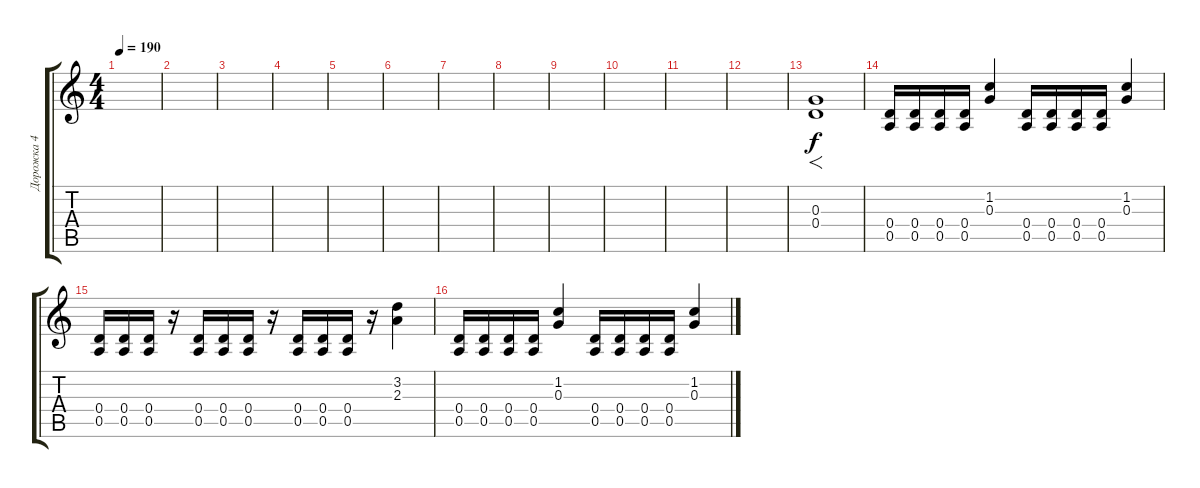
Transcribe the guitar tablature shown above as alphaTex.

\track ("Дорожка 4" "Дорожка 4") {instrument distortionguitar}
\staff {score tabs}
\tuning (E4 B3 G3 D3 A2 E2) {hide}
\ts (4 4)
\tempo 190
\clef g2
\ks c
|
|
|
|
|
|
|
|
|
|
|
|
(0.3 0.4).1{f} |
(0.4 0.5).16 (0.4 0.5).16 (0.4 0.5).16 (0.4 0.5).16 (1.2 0.3).4 (0.4 0.5).16 (0.4 0.5).16 (0.4 0.5).16 (0.4 0.5).16 (1.2 0.3).4 |
(0.4 0.5).16 (0.4 0.5).16 (0.4 0.5).16 r.16 (0.4 0.5).16 (0.4 0.5).16 (0.4 0.5).16 r.16 (0.4 0.5).16 (0.4 0.5).16 (0.4 0.5).16 r.16 (3.2 2.3).4 |
(0.4 0.5).16 (0.4 0.5).16 (0.4 0.5).16 (0.4 0.5).16 (1.2 0.3).4 (0.4 0.5).16 (0.4 0.5).16 (0.4 0.5).16 (0.4 0.5).16 (1.2 0.3).4
